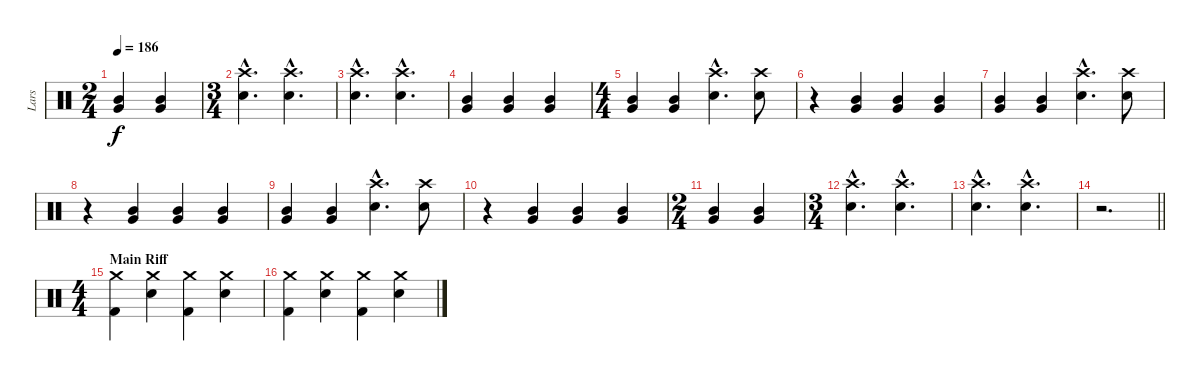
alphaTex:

\track ("Lars" "Lars") {instrument percussion}
\staff {score}
\articulation defaults
\ts (2 4)
\tempo 186
\clef neutral
\ks c
("Mid Tom (hit)" "Very Low Tom (hit)").4{dy f} ("Mid Tom (hit)" "Very Low Tom (hit)").4 |
\ts (3 4)
("Crash high (hit)"{hac} "Electric Snare (hit)"{hac}).4{d} ("Crash high (hit)"{hac} "Electric Snare (hit)"{hac}).4{d} |
("Crash high (hit)"{hac} "Electric Snare (hit)"{hac}).4{d} ("Crash high (hit)"{hac} "Electric Snare (hit)"{hac}).4{d} |
("Mid Tom (hit)" "Very Low Tom (hit)").4 ("Mid Tom (hit)" "Very Low Tom (hit)").4 ("Mid Tom (hit)" "Very Low Tom (hit)").4 |
\ts (4 4)
("Mid Tom (hit)" "Very Low Tom (hit)").4 ("Mid Tom (hit)" "Very Low Tom (hit)").4 ("Crash high (hit)"{hac} "Electric Snare (hit)"{hac}).4{d} ("Crash high (hit)" "Electric Snare (hit)").8 |
r.4 ("Mid Tom (hit)" "Very Low Tom (hit)").4 ("Mid Tom (hit)" "Very Low Tom (hit)").4 ("Mid Tom (hit)" "Very Low Tom (hit)").4 |
("Mid Tom (hit)" "Very Low Tom (hit)").4 ("Mid Tom (hit)" "Very Low Tom (hit)").4 ("Crash high (hit)"{hac} "Electric Snare (hit)"{hac}).4{d} ("Crash high (hit)" "Electric Snare (hit)").8 |
r.4 ("Mid Tom (hit)" "Very Low Tom (hit)").4 ("Mid Tom (hit)" "Very Low Tom (hit)").4 ("Mid Tom (hit)" "Very Low Tom (hit)").4 |
("Mid Tom (hit)" "Very Low Tom (hit)").4 ("Mid Tom (hit)" "Very Low Tom (hit)").4 ("Crash high (hit)"{hac} "Electric Snare (hit)"{hac}).4{d} ("Crash high (hit)" "Electric Snare (hit)").8 |
r.4 ("Mid Tom (hit)" "Very Low Tom (hit)").4 ("Mid Tom (hit)" "Very Low Tom (hit)").4 ("Mid Tom (hit)" "Very Low Tom (hit)").4 |
\ts (2 4)
("Mid Tom (hit)" "Very Low Tom (hit)").4 ("Mid Tom (hit)" "Very Low Tom (hit)").4 |
\ts (3 4)
("Crash high (hit)"{hac} "Electric Snare (hit)"{hac}).4{d} ("Crash high (hit)"{hac} "Electric Snare (hit)"{hac}).4{d} |
("Crash high (hit)"{hac} "Electric Snare (hit)"{hac}).4{d} ("Crash high (hit)"{hac} "Electric Snare (hit)"{hac}).4{d} |
\barLineRight lightlight
r.2{d} |
\ts (4 4)
\section ("" "Main Riff")
("Crash medium (hit)" "Kick (hit) 2").4 ("Crash medium (hit)" "Electric Snare (hit)").4 ("Crash medium (hit)" "Kick (hit) 2").4 ("Crash medium (hit)" "Electric Snare (hit)").4 |
("Crash medium (hit)" "Kick (hit) 2").4 ("Crash medium (hit)" "Electric Snare (hit)").4 ("Crash medium (hit)" "Kick (hit) 2").4 ("Crash medium (hit)" "Electric Snare (hit)").4
